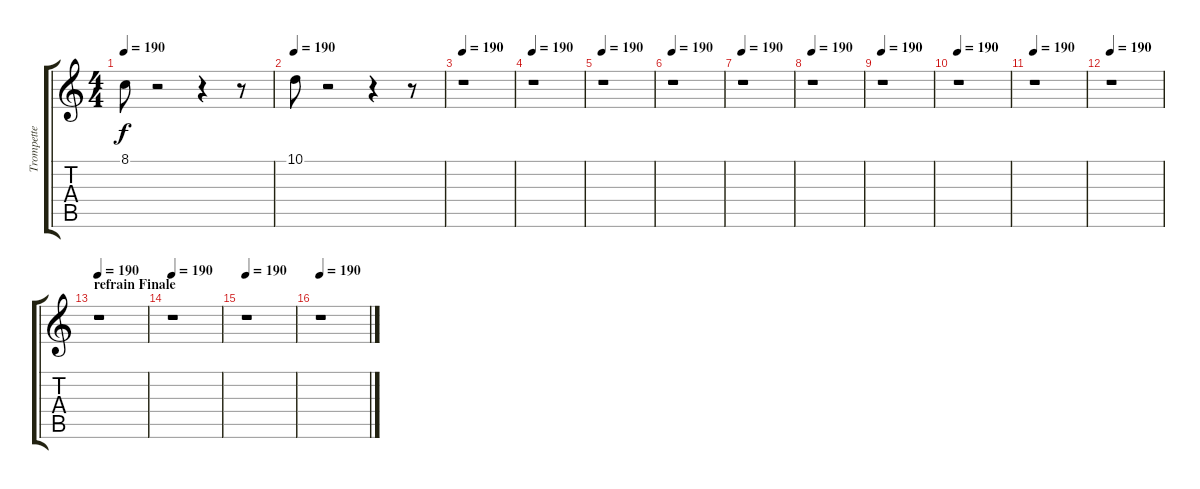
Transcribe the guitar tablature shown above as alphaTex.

\track ("Trompette" "Trompette") {instrument trumpet}
\staff {score tabs}
\tuning (E4 B3 G3 D3 A2 E2) {hide}
\ts (4 4)
\tempo 200
\tempo 190
\clef g2
\ks c
8.1.8{dy f} r.2 r.4 r.8 |
\tempo 190
10.1.8 r.2 r.4 r.8 |
\tempo 190
r.1 |
\tempo 190
r.1 |
\tempo 200
\tempo 190
r.1 |
\tempo 190
r.1 |
\tempo 190
r.1 |
\tempo 190
r.1 |
\tempo 190
r.1 |
\tempo 190
r.1 |
\tempo 190
r.1 |
\tempo 190
r.1 |
\section ("" "refrain Finale")
\tempo 190
r.1 |
\tempo 190
r.1 |
\tempo 190
r.1 |
\tempo 190
r.1
